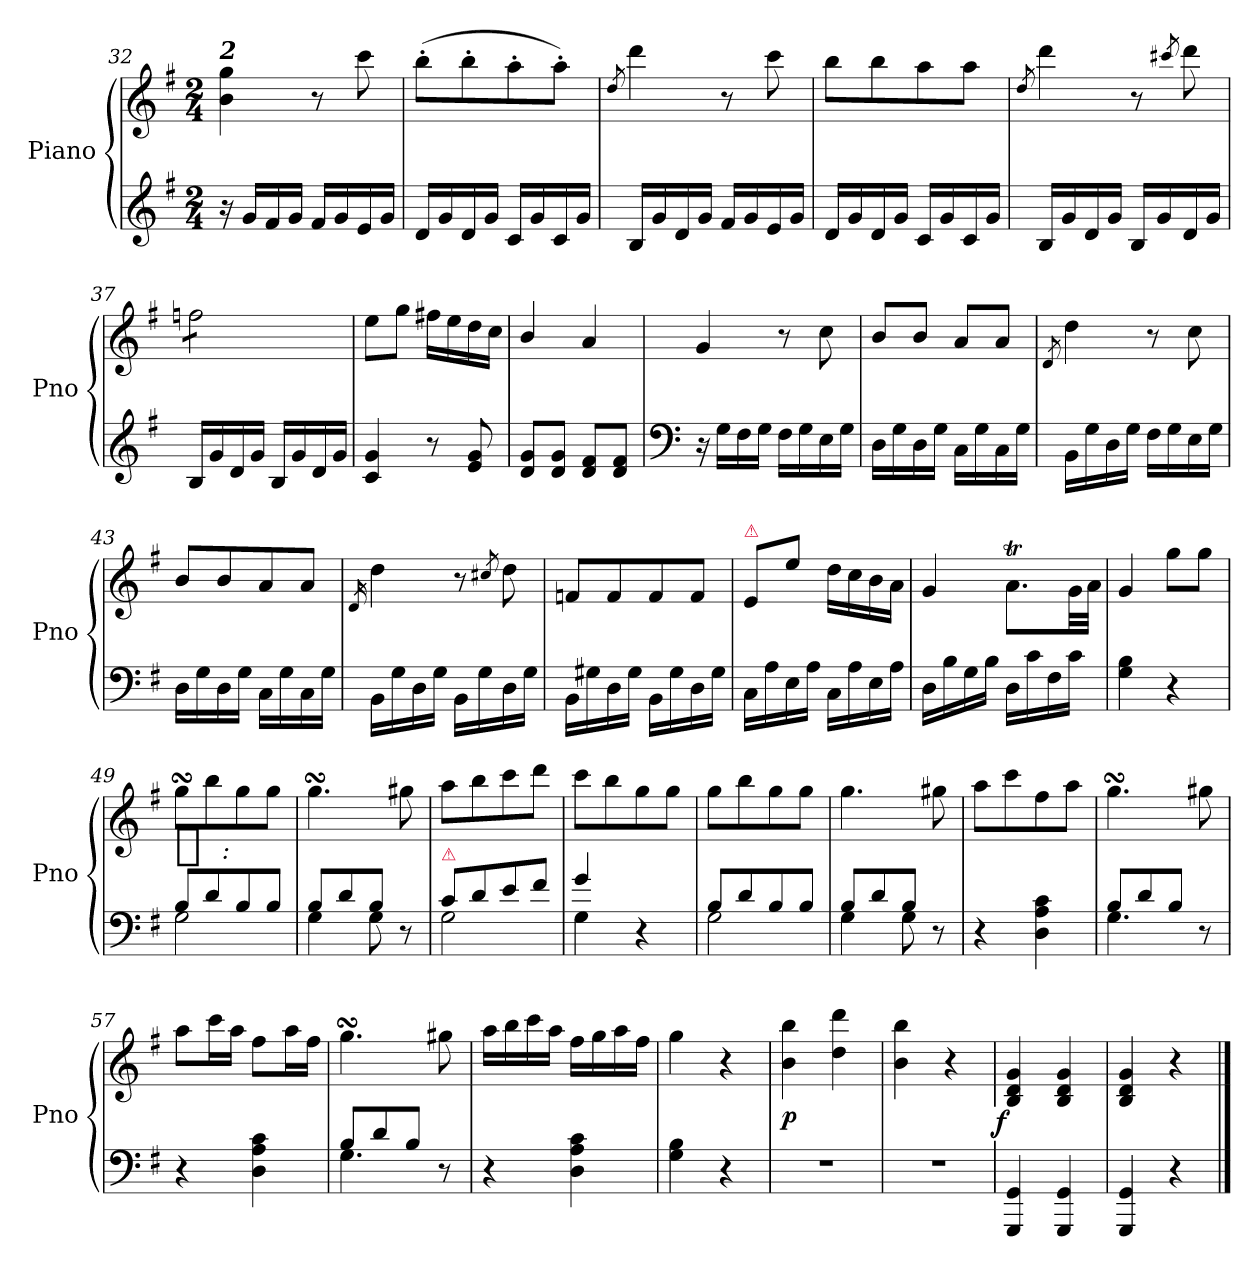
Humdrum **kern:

**kern	**kern	**dynam
*part1	*part1	*part1
*staff2	*staff1	*staff1/2
*I"Piano	*	*
*I'Pno	*	*
*clefG2	*clefG2	*
*k[f#]	*k[f#]	*
*M2/4	*M2/4	*
=32	=32	=32
!	!LO:TX:a:Bi:t=2	!
16r	4b\ 4gg\	.
16g/LL	.	.
16f#/	.	.
16g/JJ	.	.
16f#/LL	8r	.
16g/	.	.
16e/	8ccc\	.
16g/JJ	.	.
=33	=33	=33
16d/LL	(>8bb'>\L	.
16g/	.	.
16d/	8bb'>\	.
16g/JJ	.	.
16c/LL	8aa'>\	.
16g/	.	.
16c/	8aa'>\J)	.
16g/JJ	.	.
=34	=34	=34
.	8qdd/	.
16B/LL	4ddd\	.
16g/	.	.
16d/	.	.
16g/JJ	.	.
16f#/LL	8r	.
16g/	.	.
16e/	8ccc\	.
16g/JJ	.	.
=35	=35	=35
16d/LL	8bb\L	.
16g/	.	.
16d/	8bb\	.
16g/JJ	.	.
16c/LL	8aa\	.
16g/	.	.
16c/	8aa\J	.
16g/JJ	.	.
=36	=36	=36
.	8qdd/	.
16B/LL	4ddd\	.
16g/	.	.
16d/	.	.
16g/JJ	.	.
16B/LL	8r	.
16g/	.	.
.	8qccc#X/	.
16d/	8ddd\	.
16g/JJ	.	.
=37	=37	=37
!	!LO:TX:a:color=crimson:t=⚠	!
!	!LO:TX:a:color=crimson:t=⚠	!
*	*tremolo	*
16B/LL	8ffn\L	.
16g/	.	.
16d/	8ffn\	.
16g/JJ	.	.
16B/LL	8ffn\	.
16g/	.	.
16d/	8ffn\J	.
*	*Xtremolo	*
16g/JJ	.	.
=38	=38	=38
4c/ 4g/	8ee\L	.
.	8gg\J	.
8r	16ff#X\LL	.
.	16ee\	.
8e/ 8g/	16dd\	.
.	16cc\JJ	.
=39	=39	=39
8d/ 8g/L	4b/	.
8d/ 8g/J	.	.
8d/ 8f#/L	4a/	.
8d/ 8f#/J	.	.
=40	=40	=40
*clefF4	*	*
16r	4g/	.
16G\LL	.	.
16F#\	.	.
16G\JJ	.	.
16F#\LL	8r	.
16G\	.	.
16E\	8cc\	.
16G\JJ	.	.
=41	=41	=41
16D\LL	8b/L	.
16G\	.	.
16D\	8b/J	.
16G\JJ	.	.
16C\LL	8a/L	.
16G\	.	.
16C\	8a/J	.
16G\JJ	.	.
=42	=42	=42
.	8qd/	.
16BB\LL	4dd\	.
16G\	.	.
16D\	.	.
16G\JJ	.	.
16F#\LL	8r	.
16G\	.	.
16E\	8cc\	.
16G\JJ	.	.
=43	=43	=43
16D\LL	8b/L	.
16G\	.	.
16D\	8b/	.
16G\JJ	.	.
16C\LL	8a/	.
16G\	.	.
16C\	8a/J	.
16G\JJ	.	.
=44	=44	=44
.	16qd/	.
16BB\LL	4dd\	.
16G\	.	.
16D\	.	.
16G\JJ	.	.
16BB\LL	8r	.
16G\	.	.
.	8qcc#X/	.
16D\	8dd\	.
16G\JJ	.	.
=45	=45	=45
16BB\LL	8fn/L	.
16G#X\	.	.
16D\	8f/	.
16G#\JJ	.	.
16BB\LL	8f/	.
16G#\	.	.
16D\	8f/J	.
16G#\JJ	.	.
=46	=46	=46
!	!LO:TX:a:color=crimson:t=⚠	!
16C\LL	8e/L	.
16A\	.	.
16E\	8ee\J	.
16A\JJ	.	.
16C\LL	16dd\LL	.
16A\	16cc\	.
16E\	16b\	.
16A\JJ	16a\JJ	.
=47	=47	=47
16D\LL	4g/	.
16B\	.	.
16G\	.	.
16B\JJ	.	.
16D\LL	8.aT\L	.
16c\	.	.
16F#\	.	.
16c\JJ	32g\LL	.
.	32a\JJJ	.
=48	=48	=48
4G\ 4B\	4g/	.
4r	8gg\L	.
.	8gg\J	.
=49	=49	=49
*^	*	*
!	!	!	!LO:DY:b:t=%s &colon;
8B/L	2G\	8ggsSSs\L	p
8d/	.	8bb\	.
8B/	.	8gg\	.
8B/J	.	8gg\J	.
=50	=50	=50	=50
8B/L	4G\	4.ggsSSs\	.
8d/	.	.	.
8B/J	8G\	.	.
8r	8ryy	8gg#X\	.
=51	=51	=51	=51
!LO:TX:a:color=crimson:t=⚠	!	!	!
8c/L	2G\	8aa\L	.
8d/	.	8bb\	.
8e/	.	8ccc\	.
8f#/J	.	8ddd\J	.
=52	=52	=52	=52
4g/	4G\	8ccc\L	.
.	.	8bb\	.
4r	4ryy	8gg\	.
.	.	8gg\J	.
=53	=53	=53	=53
8B/L	2G\	8gg\L	.
8d/	.	8bb\	.
8B/	.	8gg\	.
8B/J	.	8gg\J	.
=54	=54	=54	=54
8B/L	4G\	4.gg\	.
8d/	.	.	.
8B/J	8G\	.	.
8r	8ryy	8gg#X\	.
*v	*v	*	*
=55	=55	=55
4r	8aa\L	.
.	8ccc\	.
4D\ 4A\ 4c\	8ff#\	.
.	8aa\J	.
=56	=56	=56
*^	*	*
8B/L	4.G\	4.ggsSSs\	.
8d/	.	.	.
8B/J	.	.	.
8r	8ryy	8gg#X\	.
*v	*v	*	*
=57	=57	=57
4r	8aa\L	.
.	16ccc\L	.
.	16aa\JJ	.
4D\ 4A\ 4c\	8ff#\L	.
.	16aa\L	.
.	16ff#\JJ	.
=58	=58	=58
*^	*	*
8B/L	4.G\	4.ggsSSs\	.
8d/	.	.	.
8B/J	.	.	.
8r	8ryy	8gg#X\	.
*v	*v	*	*
=59	=59	=59
4r	16aa\LL	.
.	16bb\	.
.	16ccc\	.
.	16aa\JJ	.
4D\ 4A\ 4c\	16ff#\LL	.
.	16gg\	.
.	16aa\	.
.	16ff#\JJ	.
=60	=60	=60
4G\ 4B\	4gg\	.
4r	4r	.
=61	=61	=61
2r	4b\ 4bb\	p
.	4dd\ 4ddd\	.
=62	=62	=62
2r	4b\ 4bb\	.
.	4r	.
=63	=63	=63
!	!	!LO:DY:b:rj
4GGG/ 4GG/	4B/ 4d/ 4g/	f
4GGG/ 4GG/	4B/ 4d/ 4g/	.
=64	=64	=64
4GGG/ 4GG/	4B/ 4d/ 4g/	.
4r	4r	.
==	==	==
*-	*-	*-
